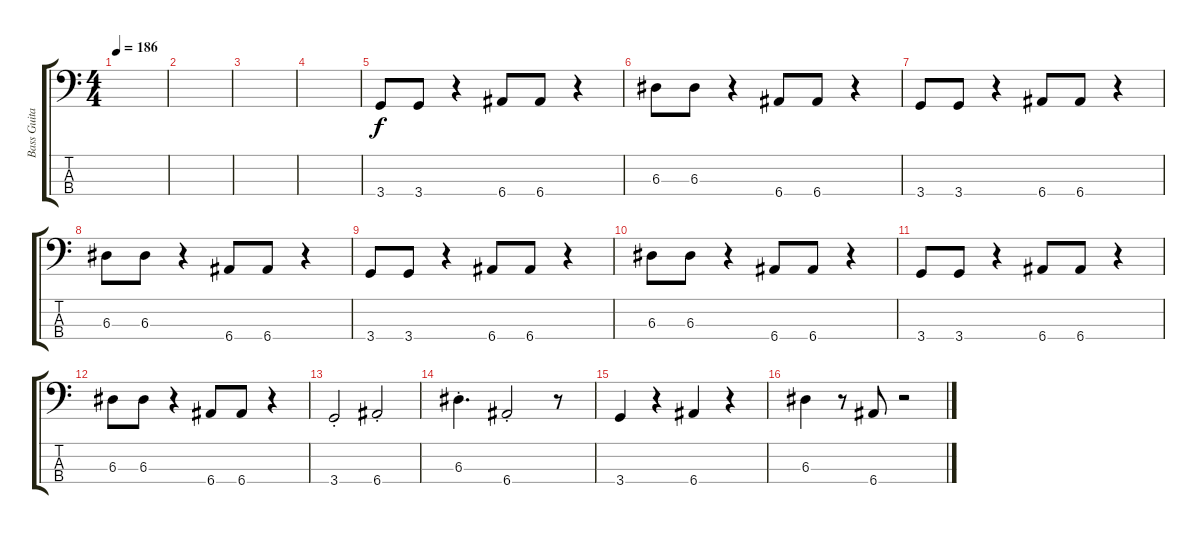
\track ("Bass Guitar" "Bass Guita") {instrument electricbassfinger}
\staff {score tabs}
\tuning (G2 D2 A1 E1) {hide}
\ts (4 4)
\tempo 186
\clef f4
\ks c
|
|
|
|
3.4.8 3.4.8 r.4 6.4.8 6.4.8 r.4 |
6.3.8 6.3.8 r.4 6.4.8 6.4.8 r.4 |
3.4.8 3.4.8 r.4 6.4.8 6.4.8 r.4 |
6.3.8 6.3.8 r.4 6.4.8 6.4.8 r.4 |
3.4.8 3.4.8 r.4 6.4.8 6.4.8 r.4 |
6.3.8 6.3.8 r.4 6.4.8 6.4.8 r.4 |
3.4.8 3.4.8 r.4 6.4.8 6.4.8 r.4 |
6.3.8 6.3.8 r.4 6.4.8 6.4.8 r.4 |
3.4{st}.2 6.4{st}.2 |
6.3{st}.4{d} 6.4{st}.2 r.8 |
3.4.4 r.4 6.4.4 r.4 |
6.3.4 r.8 6.4.8 r.2
